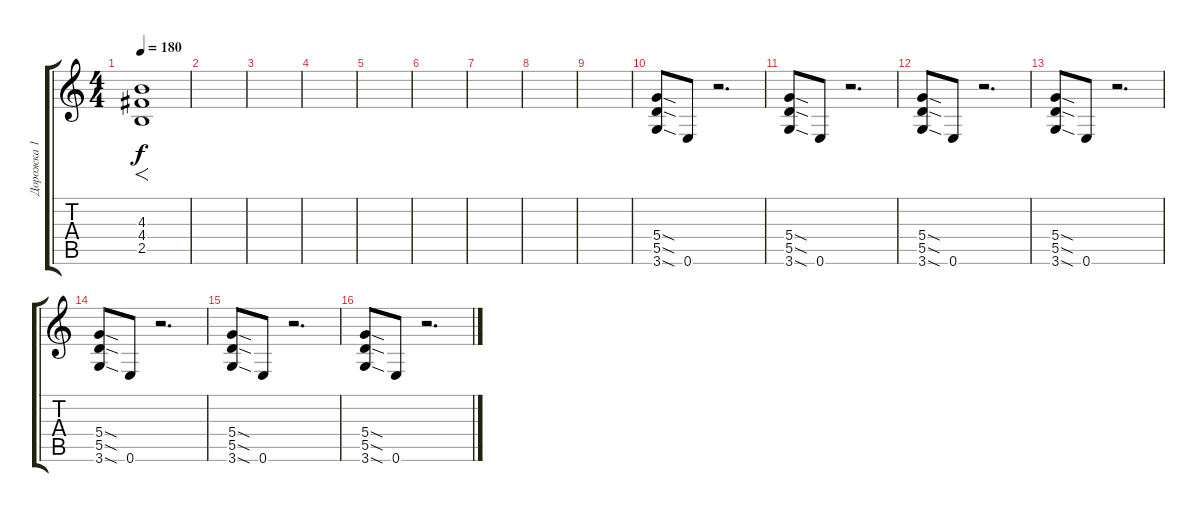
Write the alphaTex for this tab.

\track ("Дорожка 1" "Дорожка 1") {instrument distortionguitar}
\staff {score tabs}
\tuning (E4 B3 G3 D3 A2 E2) {hide}
\ts (4 4)
\tempo 180
\clef g2
\ks c
(4.3 4.4 2.5).1{f dy f} |
|
|
|
|
|
|
|
|
(5.4{sod} 5.5{sod} 3.6{sod}).8 0.6.8 r.2{d} |
(5.4{sod} 5.5{sod} 3.6{sod}).8 0.6.8 r.2{d} |
(5.4{sod} 5.5{sod} 3.6{sod}).8 0.6.8 r.2{d} |
(5.4{sod} 5.5{sod} 3.6{sod}).8 0.6.8 r.2{d} |
(5.4{sod} 5.5{sod} 3.6{sod}).8 0.6.8 r.2{d} |
(5.4{sod} 5.5{sod} 3.6{sod}).8 0.6.8 r.2{d} |
(5.4{sod} 5.5{sod} 3.6{sod}).8 0.6.8 r.2{d}
